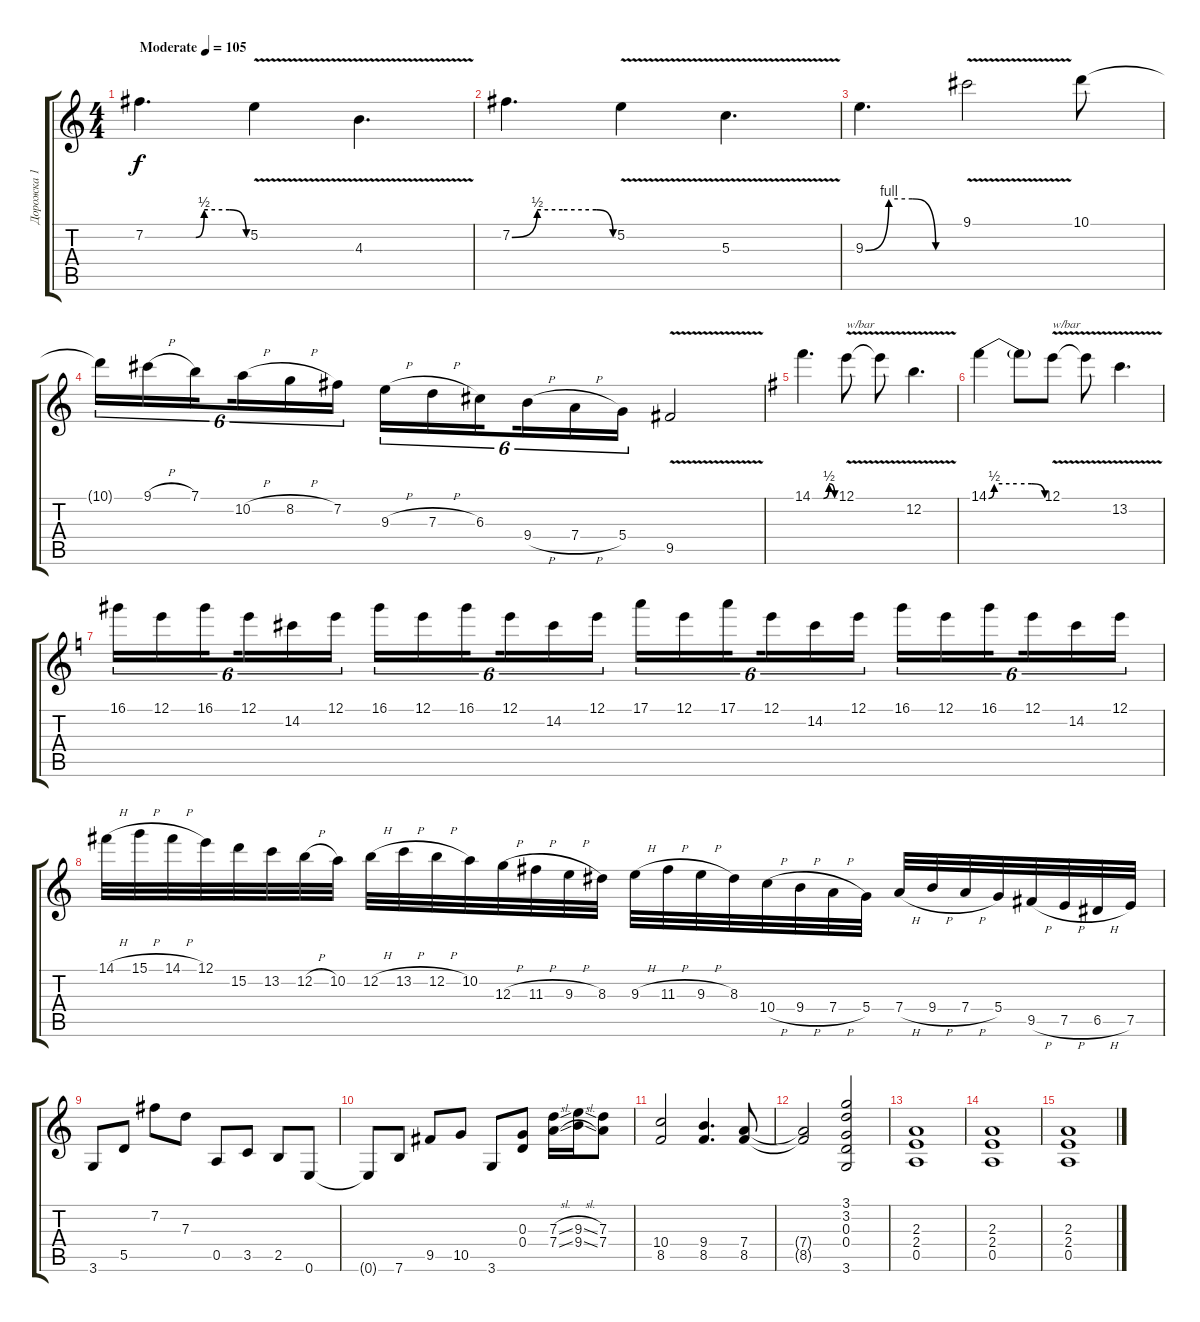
\track ("Дорожка 1" "Дорожка 1") {instrument distortionguitar}
\staff {score tabs}
\tuning (E4 B3 G3 D3 A2 E2) {hide}
\ts (4 4)
\tempo (105 "Moderate")
\clef g2
\ks c
7.2{be (custom 0 0 15 0 30 0 35 2 50 2 60 0)}.4{d dy f instrument distortionguitar} 5.2{v}.4 4.3{v}.4{d} |
7.2{be (custom 0 0 15 2 30 2 50 2 60 0)}.4{d} 5.2{v}.4 5.3{v}.4{d} |
9.3{be (custom 0 0 15 4 30 4 45 0 60 0)}.4{d} 9.1{v}.2 10.1.8 |
10.1{t}.16{tu (6 4)} 9.1{h}.16{tu (6 4)} 7.1.16{tu (6 4) beam splitsecondary} 10.2{h}.16{tu (6 4)} 8.2{h}.16{tu (6 4)} 7.2.16{tu (6 4)} 9.3{h}.16{tu (6 4)} 7.3{h}.16{tu (6 4)} 6.3.16{tu (6 4) beam splitsecondary} 9.4{h}.16{tu (6 4)} 7.4{h}.16{tu (6 4)} 5.4.16{tu (6 4)} 9.5{v}.2 |
\ks eminor
14.1{be (custom 0 0 15 0 30 0 45 2 60 0)}.4{d} 12.1{v}.8{txt "w/bar"} 12.1{t}.8 12.2{v}.4{d} |
14.1{be (custom 0 0 6 2 30 2 46 2 60 0)}.4 14.1{t}.8 12.1{v}.8{txt "w/bar"} 12.1{t}.8 13.2{v}.4{d} |
\ks c
16.1.16{tu (6 4)} 12.1.16{tu (6 4)} 16.1.16{tu (6 4) beam splitsecondary} 12.1.16{tu (6 4)} 14.2.16{tu (6 4)} 12.1.16{tu (6 4)} 16.1.16{tu (6 4)} 12.1.16{tu (6 4)} 16.1.16{tu (6 4) beam splitsecondary} 12.1.16{tu (6 4)} 14.2.16{tu (6 4)} 12.1.16{tu (6 4)} 17.1.16{tu (6 4)} 12.1.16{tu (6 4)} 17.1.16{tu (6 4) beam splitsecondary} 12.1.16{tu (6 4)} 14.2.16{tu (6 4)} 12.1.16{tu (6 4)} 16.1.16{tu (6 4)} 12.1.16{tu (6 4)} 16.1.16{tu (6 4) beam splitsecondary} 12.1.16{tu (6 4)} 14.2.16{tu (6 4)} 12.1.16{tu (6 4)} |
14.1{h}.32 15.1{h}.32 14.1{h}.32 12.1.32 15.2.32 13.2.32 12.2{h}.32 10.2.32 12.2{h}.32 13.2{h}.32 12.2{h}.32 10.2.32 12.3{h}.32 11.3{h}.32 9.3{h}.32 8.3.32 9.3{h}.32 11.3{h}.32 9.3{h}.32 8.3.32 10.4{h}.32 9.4{h}.32 7.4{h}.32 5.4.32 7.4{h}.32 9.4{h}.32 7.4{h}.32 5.4.32 9.5{h}.32 7.5{h}.32 6.5{h}.32 7.5.32 |
3.6.8 5.5.8 7.2.8 7.3.8 0.5.8 3.5.8 2.5.8 0.6.8 |
0.6{t}.8 7.6.8 9.5.8 10.5.8 3.6.8 (0.3 0.4).8 (7.3{sl} 7.4{sl}).16 (9.3{sl} 9.4{sl}).16 (7.3 7.4).8 |
(10.4 8.5).2 (9.4 8.5).4{d} (7.4 8.5).8 |
(7.4{t} 8.5{t}).2 (3.1 3.2 0.3 0.4 3.6).2 |
(2.3 2.4 0.5).1{volume 2 instrument distortionguitar} |
(2.3 2.4 0.5).1 |
(2.3 2.4 0.5).1
